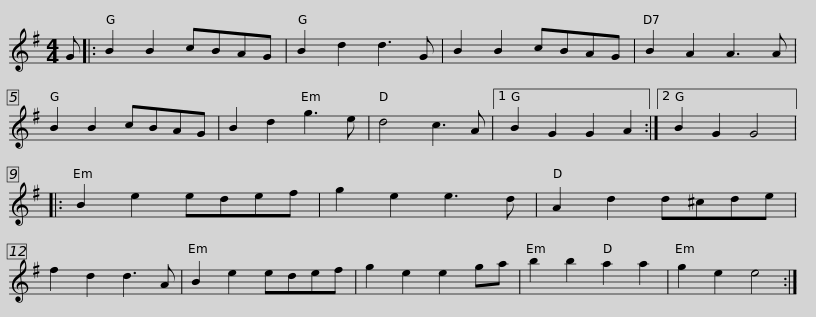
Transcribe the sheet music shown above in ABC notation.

X:1
L:1/8
M:4/4
I:linebreak $
K:G
V:1 treble
V:1
 G |: B2 B2 cBAG | B2 d2 d3 G | B2 B2 cBAG | B2 A2 A3 A | %5
 B2 B2 cBAG | B2 d2 g3 e | d4 c3 A |1$ B2 G2 G2 A2 :|2 B2 G2 G4 |: %10
 B2 e2 edef | g2 e2 e3 d | A2 d2 d^cde | f2 d2 d3 A | B2 e2 edef | %15
 g2 e2 e2 ga |$ b2 b2 a2 a2 | g2 e2 e4 :| %18
